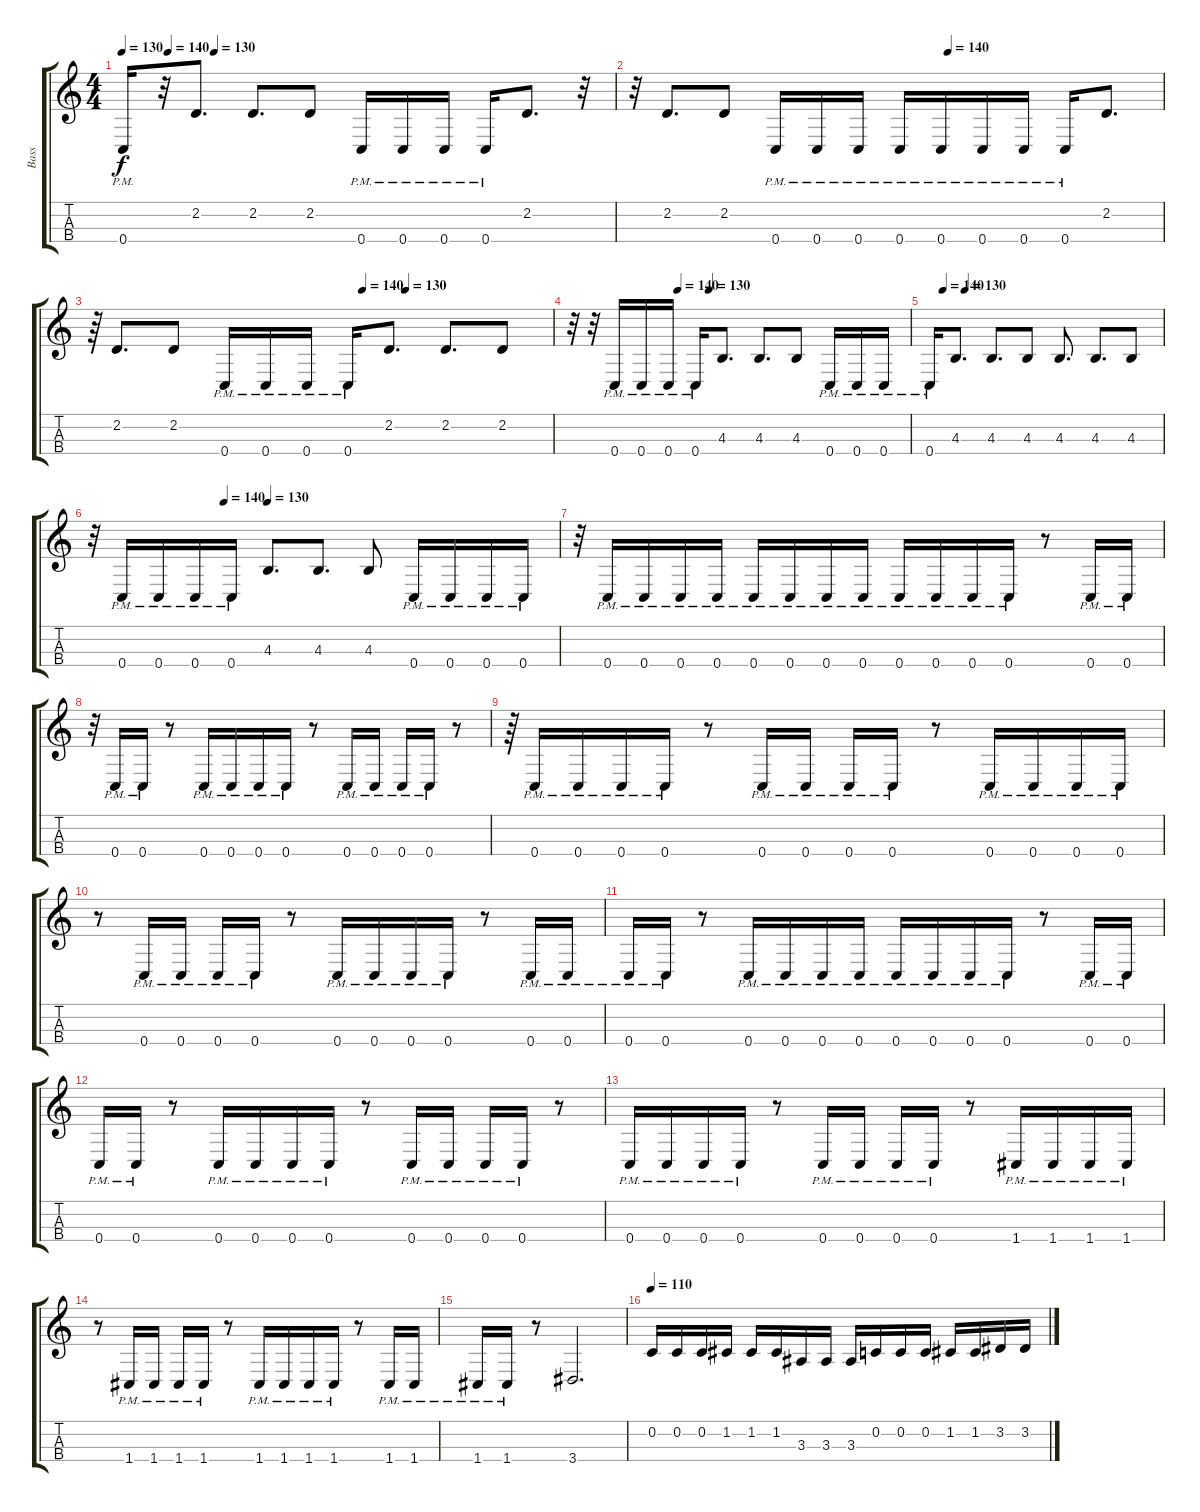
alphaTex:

\track ("Bass" "Bass") {instrument electricbassfinger}
\staff {score tabs}
\tuning (F3 C3 G2 C2) {hide}
\ts (4 4)
\tempo 130
\tempo (140 0.09375)
\tempo (130 0.1875)
\clef g2
\ks c
0.4{pm}.16{dy f} r.32 2.2.8{d} 2.2.8{d} 2.2.8 0.4{pm}.16 0.4{pm}.16 0.4{pm}.16 0.4{pm}.16 2.2.8{d} r.32 |
\tempo (140 0.59375)
r.32 2.2.8{d} 2.2.8 0.4{pm}.16 0.4{pm}.16 0.4{pm}.16 0.4{pm}.16 0.4{pm}.16 0.4{pm}.16 0.4{pm}.16 0.4{pm}.16 2.2.8{d} |
\tempo (140 0.5859375)
\tempo (130 0.6796875)
r.64 2.2.8{d} 2.2.8 0.4{pm}.16 0.4{pm}.16 0.4{pm}.16 0.4{pm}.16 2.2.8{d} 2.2.8{d} 2.2.8 |
\tempo (140 0.3125)
\tempo (130 0.40625)
r.32 r.32 0.4{pm}.16 0.4{pm}.16 0.4{pm}.16 0.4{pm}.16 4.3.8{d} 4.3.8{d} 4.3.8 0.4{pm}.16 0.4{pm}.16 0.4{pm}.16 |
\tempo (140 0.0625)
\tempo (130 0.15625)
0.4{pm}.16 4.3.8{d} 4.3.8{d} 4.3.8 4.3.8{d} 4.3.8{d} 4.3.8 |
\tempo (140 0.28125)
\tempo (130 0.375)
r.32 0.4{pm}.16 0.4{pm}.16 0.4{pm}.16 0.4{pm}.16 4.3.8{d} 4.3.8{d} 4.3.8 0.4{pm}.16 0.4{pm}.16 0.4{pm}.16 0.4{pm}.16 |
r.32 0.4{pm}.16 0.4{pm}.16 0.4{pm}.16 0.4{pm}.16 0.4{pm}.16 0.4{pm}.16 0.4{pm}.16 0.4{pm}.16 0.4{pm}.16 0.4{pm}.16 0.4{pm}.16 0.4{pm}.16 r.8 0.4{pm}.16 0.4{pm}.16 |
r.32 0.4{pm}.16 0.4{pm}.16 r.8 0.4{pm}.16 0.4{pm}.16 0.4{pm}.16 0.4{pm}.16 r.8 0.4{pm}.16 0.4{pm}.16 0.4{pm}.16 0.4{pm}.16 r.8 |
r.64 0.4{pm}.16 0.4{pm}.16 0.4{pm}.16 0.4{pm}.16 r.8 0.4{pm}.16 0.4{pm}.16 0.4{pm}.16 0.4{pm}.16 r.8 0.4{pm}.16 0.4{pm}.16 0.4{pm}.16 0.4{pm}.16 |
r.8 0.4{pm}.16 0.4{pm}.16 0.4{pm}.16 0.4{pm}.16 r.8 0.4{pm}.16 0.4{pm}.16 0.4{pm}.16 0.4{pm}.16 r.8 0.4{pm}.16 0.4{pm}.16 |
0.4{pm}.16 0.4{pm}.16 r.8 0.4{pm}.16 0.4{pm}.16 0.4{pm}.16 0.4{pm}.16 0.4{pm}.16 0.4{pm}.16 0.4{pm}.16 0.4{pm}.16 r.8 0.4{pm}.16 0.4{pm}.16 |
0.4{pm}.16 0.4{pm}.16 r.8 0.4{pm}.16 0.4{pm}.16 0.4{pm}.16 0.4{pm}.16 r.8 0.4{pm}.16 0.4{pm}.16 0.4{pm}.16 0.4{pm}.16 r.8 |
0.4{pm}.16 0.4{pm}.16 0.4{pm}.16 0.4{pm}.16 r.8 0.4{pm}.16 0.4{pm}.16 0.4{pm}.16 0.4{pm}.16 r.8 1.4{pm}.16 1.4{pm}.16 1.4{pm}.16 1.4{pm}.16 |
r.8 1.4{pm}.16 1.4{pm}.16 1.4{pm}.16 1.4{pm}.16 r.8 1.4{pm}.16 1.4{pm}.16 1.4{pm}.16 1.4{pm}.16 r.8 1.4{pm}.16 1.4{pm}.16 |
1.4{pm}.16 1.4{pm}.16 r.8 3.4.2{d} |
\tempo 110
0.2.16 0.2.16 0.2.16 1.2.16 1.2.16 1.2.16 3.3.16 3.3.16 3.3.16 0.2.16 0.2.16 0.2.16 1.2.16 1.2.16 3.2.16 3.2.16
